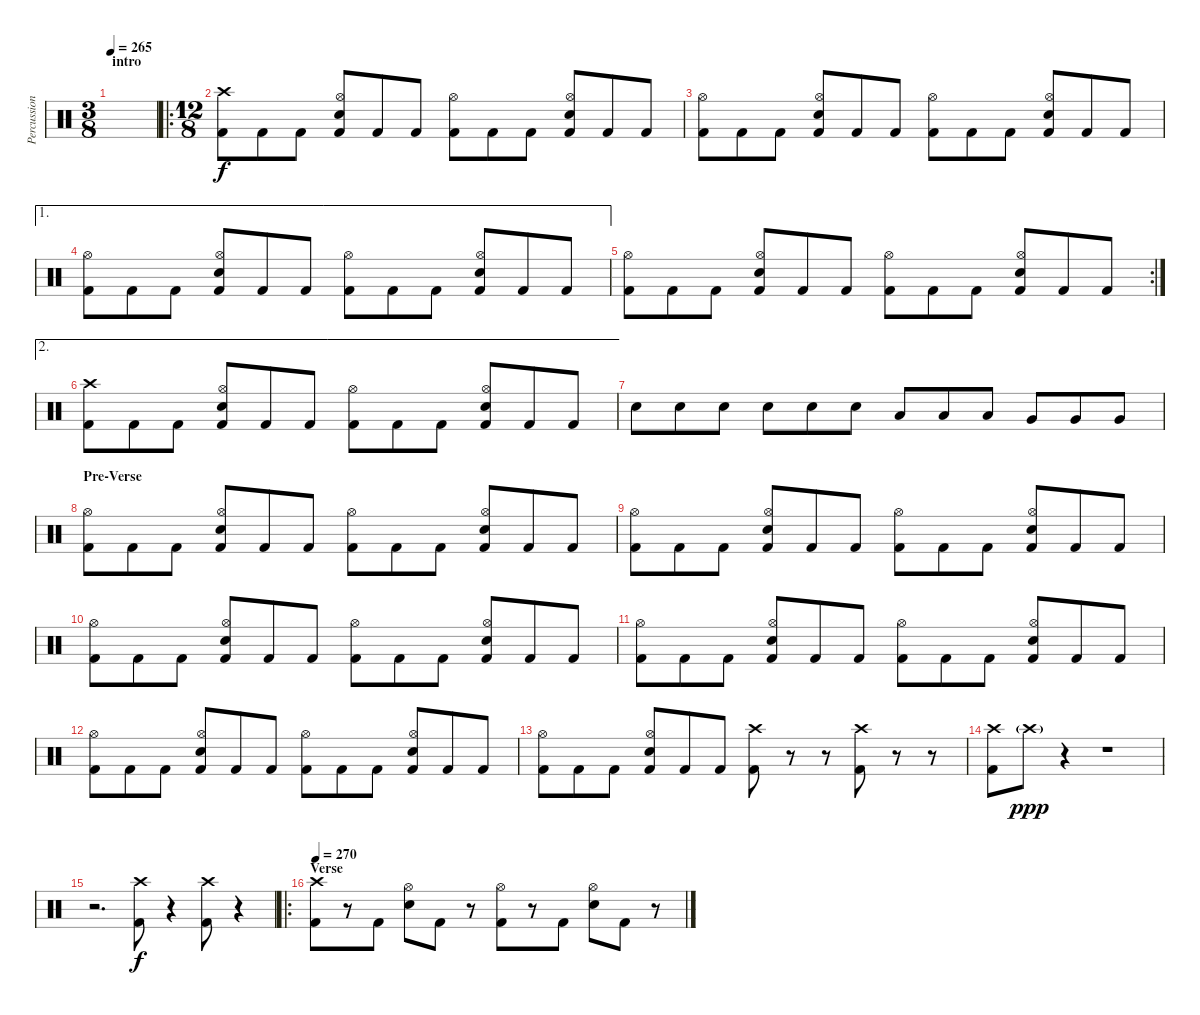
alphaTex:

\track ("Percussions" "Percussion") {instrument percussion}
\staff {score}
\articulation defaults
\ts (3 8)
\section ("" "intro")
\tempo 265
\clef neutral
\ks c
|
\ro
\ts (12 8)
("Crash high (hit)" "Kick (hit) 2").8 "Kick (hit) 2".8 "Kick (hit) 2".8 ("Hi-Hat (open)" "Electric Snare (hit)" "Kick (hit) 2").8 "Kick (hit) 2".8 "Kick (hit) 2".8 ("Hi-Hat (open)" "Kick (hit) 2").8 "Kick (hit) 2".8 "Kick (hit) 2".8 ("Hi-Hat (open)" "Electric Snare (hit)" "Kick (hit) 2").8 "Kick (hit) 2".8 "Kick (hit) 2".8 |
("Hi-Hat (open)" "Kick (hit) 2").8 "Kick (hit) 2".8 "Kick (hit) 2".8 ("Hi-Hat (open)" "Electric Snare (hit)" "Kick (hit) 2").8 "Kick (hit) 2".8 "Kick (hit) 2".8 ("Hi-Hat (open)" "Kick (hit) 2").8 "Kick (hit) 2".8 "Kick (hit) 2".8 ("Hi-Hat (open)" "Electric Snare (hit)" "Kick (hit) 2").8 "Kick (hit) 2".8 "Kick (hit) 2".8 |
\ae 1
("Hi-Hat (open)" "Kick (hit) 2").8 "Kick (hit) 2".8 "Kick (hit) 2".8 ("Hi-Hat (open)" "Electric Snare (hit)" "Kick (hit) 2").8 "Kick (hit) 2".8 "Kick (hit) 2".8 ("Hi-Hat (open)" "Kick (hit) 2").8 "Kick (hit) 2".8 "Kick (hit) 2".8 ("Hi-Hat (open)" "Electric Snare (hit)" "Kick (hit) 2").8 "Kick (hit) 2".8 "Kick (hit) 2".8 |
\rc 2
("Hi-Hat (open)" "Kick (hit) 2").8 "Kick (hit) 2".8 "Kick (hit) 2".8 ("Hi-Hat (open)" "Electric Snare (hit)" "Kick (hit) 2").8 "Kick (hit) 2".8 "Kick (hit) 2".8 ("Hi-Hat (open)" "Kick (hit) 2").8 "Kick (hit) 2".8 "Kick (hit) 2".8 ("Hi-Hat (open)" "Electric Snare (hit)" "Kick (hit) 2").8 "Kick (hit) 2".8 "Kick (hit) 2".8 |
\ae 2
("Crash high (hit)" "Kick (hit) 2").8 "Kick (hit) 2".8 "Kick (hit) 2".8 ("Hi-Hat (open)" "Electric Snare (hit)" "Kick (hit) 2").8 "Kick (hit) 2".8 "Kick (hit) 2".8 ("Hi-Hat (open)" "Kick (hit) 2").8 "Kick (hit) 2".8 "Kick (hit) 2".8 ("Hi-Hat (open)" "Electric Snare (hit)" "Kick (hit) 2").8 "Kick (hit) 2".8 "Kick (hit) 2".8 |
"Electric Snare (hit)".8 "Electric Snare (hit)".8 "Electric Snare (hit)".8 "Electric Snare (hit)".8 "Electric Snare (hit)".8 "Electric Snare (hit)".8 "Low Tom (hit)".8 "Low Tom (hit)".8 "Low Tom (hit)".8 "Very Low Tom (hit)".8 "Very Low Tom (hit)".8 "Very Low Tom (hit)".8 |
\section ("" "Pre-Verse")
("Hi-Hat (open)" "Kick (hit) 2").8 "Kick (hit) 2".8 "Kick (hit) 2".8 ("Hi-Hat (open)" "Electric Snare (hit)" "Kick (hit) 2").8 "Kick (hit) 2".8 "Kick (hit) 2".8 ("Hi-Hat (open)" "Kick (hit) 2").8 "Kick (hit) 2".8 "Kick (hit) 2".8 ("Hi-Hat (open)" "Electric Snare (hit)" "Kick (hit) 2").8 "Kick (hit) 2".8 "Kick (hit) 2".8 |
("Hi-Hat (open)" "Kick (hit) 2").8 "Kick (hit) 2".8 "Kick (hit) 2".8 ("Hi-Hat (open)" "Electric Snare (hit)" "Kick (hit) 2").8 "Kick (hit) 2".8 "Kick (hit) 2".8 ("Hi-Hat (open)" "Kick (hit) 2").8 "Kick (hit) 2".8 "Kick (hit) 2".8 ("Hi-Hat (open)" "Electric Snare (hit)" "Kick (hit) 2").8 "Kick (hit) 2".8 "Kick (hit) 2".8 |
("Hi-Hat (open)" "Kick (hit) 2").8 "Kick (hit) 2".8 "Kick (hit) 2".8 ("Hi-Hat (open)" "Electric Snare (hit)" "Kick (hit) 2").8 "Kick (hit) 2".8 "Kick (hit) 2".8 ("Hi-Hat (open)" "Kick (hit) 2").8 "Kick (hit) 2".8 "Kick (hit) 2".8 ("Hi-Hat (open)" "Electric Snare (hit)" "Kick (hit) 2").8 "Kick (hit) 2".8 "Kick (hit) 2".8 |
("Hi-Hat (open)" "Kick (hit) 2").8 "Kick (hit) 2".8 "Kick (hit) 2".8 ("Hi-Hat (open)" "Electric Snare (hit)" "Kick (hit) 2").8 "Kick (hit) 2".8 "Kick (hit) 2".8 ("Hi-Hat (open)" "Kick (hit) 2").8 "Kick (hit) 2".8 "Kick (hit) 2".8 ("Hi-Hat (open)" "Electric Snare (hit)" "Kick (hit) 2").8 "Kick (hit) 2".8 "Kick (hit) 2".8 |
("Hi-Hat (open)" "Kick (hit) 2").8 "Kick (hit) 2".8 "Kick (hit) 2".8 ("Hi-Hat (open)" "Electric Snare (hit)" "Kick (hit) 2").8 "Kick (hit) 2".8 "Kick (hit) 2".8 ("Hi-Hat (open)" "Kick (hit) 2").8 "Kick (hit) 2".8 "Kick (hit) 2".8 ("Hi-Hat (open)" "Electric Snare (hit)" "Kick (hit) 2").8 "Kick (hit) 2".8 "Kick (hit) 2".8 |
("Hi-Hat (open)" "Kick (hit) 2").8 "Kick (hit) 2".8 "Kick (hit) 2".8 ("Hi-Hat (open)" "Electric Snare (hit)" "Kick (hit) 2").8 "Kick (hit) 2".8 "Kick (hit) 2".8 ("Crash high (hit)" "Kick (hit) 2").8 r.8 r.8 ("Crash high (hit)" "Kick (hit) 2").8 r.8 r.8 |
("Crash high (hit)" "Kick (hit) 2").8 "Crash high (hit)"{g}.8{dy ppp} r.4 r.1 |
r.2{d} ("Crash high (hit)" "Kick (hit) 2").8{dy f} r.4 ("Crash high (hit)" "Kick (hit) 2").8 r.4 |
\ro
\section ("" "Verse")
\tempo 270
("Crash high (hit)" "Kick (hit) 2").8 r.8 "Kick (hit) 2".8 ("Hi-Hat (open)" "Electric Snare (hit)").8 "Kick (hit) 2".8 r.8 ("Hi-Hat (open)" "Kick (hit) 2").8 r.8 "Kick (hit) 2".8 ("Hi-Hat (open)" "Electric Snare (hit)").8 "Kick (hit) 2".8 r.8
